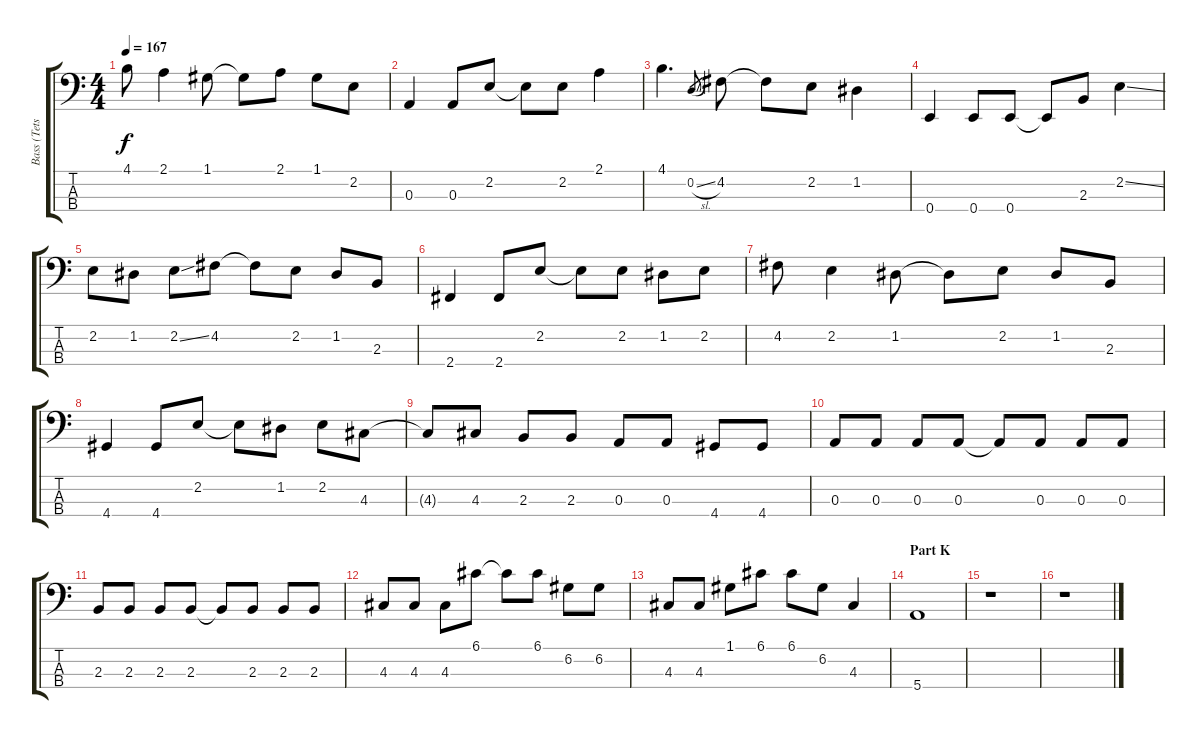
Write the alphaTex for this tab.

\track ("Bass (Tetsu)" "Bass (Tets") {mute instrument electricbasspick}
\staff {score tabs}
\tuning (G2 D2 A1 E1) {hide}
\ts (4 4)
\tempo 167
\clef f4
\ks c
4.1{t}.8{dy f} 2.1.4 1.1.8 1.1{t}.8 2.1.8 1.1.8 2.2.8 |
0.3.4 0.3.8 2.2.8 2.2{t}.8 2.2.8 2.1.4 |
4.1.4{d} 0.2{sl}.8{gr} 4.2.8 4.2{t}.8 2.2.8 1.2.4 |
0.4.4 0.4.8 0.4.8 0.4{t}.8 2.3.8 2.2{ss}.4 |
2.2.8 1.2.8 2.2{ss}.8 4.2.8 4.2{t}.8 2.2.8 1.2.8 2.3.8 |
2.4.4 2.4.8 2.2.8 2.2{t}.8 2.2.8 1.2.8 2.2.8 |
4.2.8 2.2.4 1.2.8 1.2{t}.8 2.2.8 1.2.8 2.3.8 |
4.4.4 4.4.8 2.2.8 2.2{t}.8 1.2.8 2.2.8 4.3.8 |
4.3{t}.8 4.3.8 2.3.8 2.3.8 0.3.8 0.3.8 4.4.8 4.4.8 |
0.3.8 0.3.8 0.3.8 0.3.8 0.3{t}.8 0.3.8 0.3.8 0.3.8 |
2.3.8 2.3.8 2.3.8 2.3.8 2.3{t}.8 2.3.8 2.3.8 2.3.8 |
4.3.8 4.3.8 4.3.8 6.1.8 6.1{t}.8 6.1.8 6.2.8 6.2.8 |
4.3.8 4.3.8 1.1.8 6.1.8 6.1.8 6.2.8 4.3.4 |
\section ("" "Part K")
5.4.1 |
r.1 |
r.1
